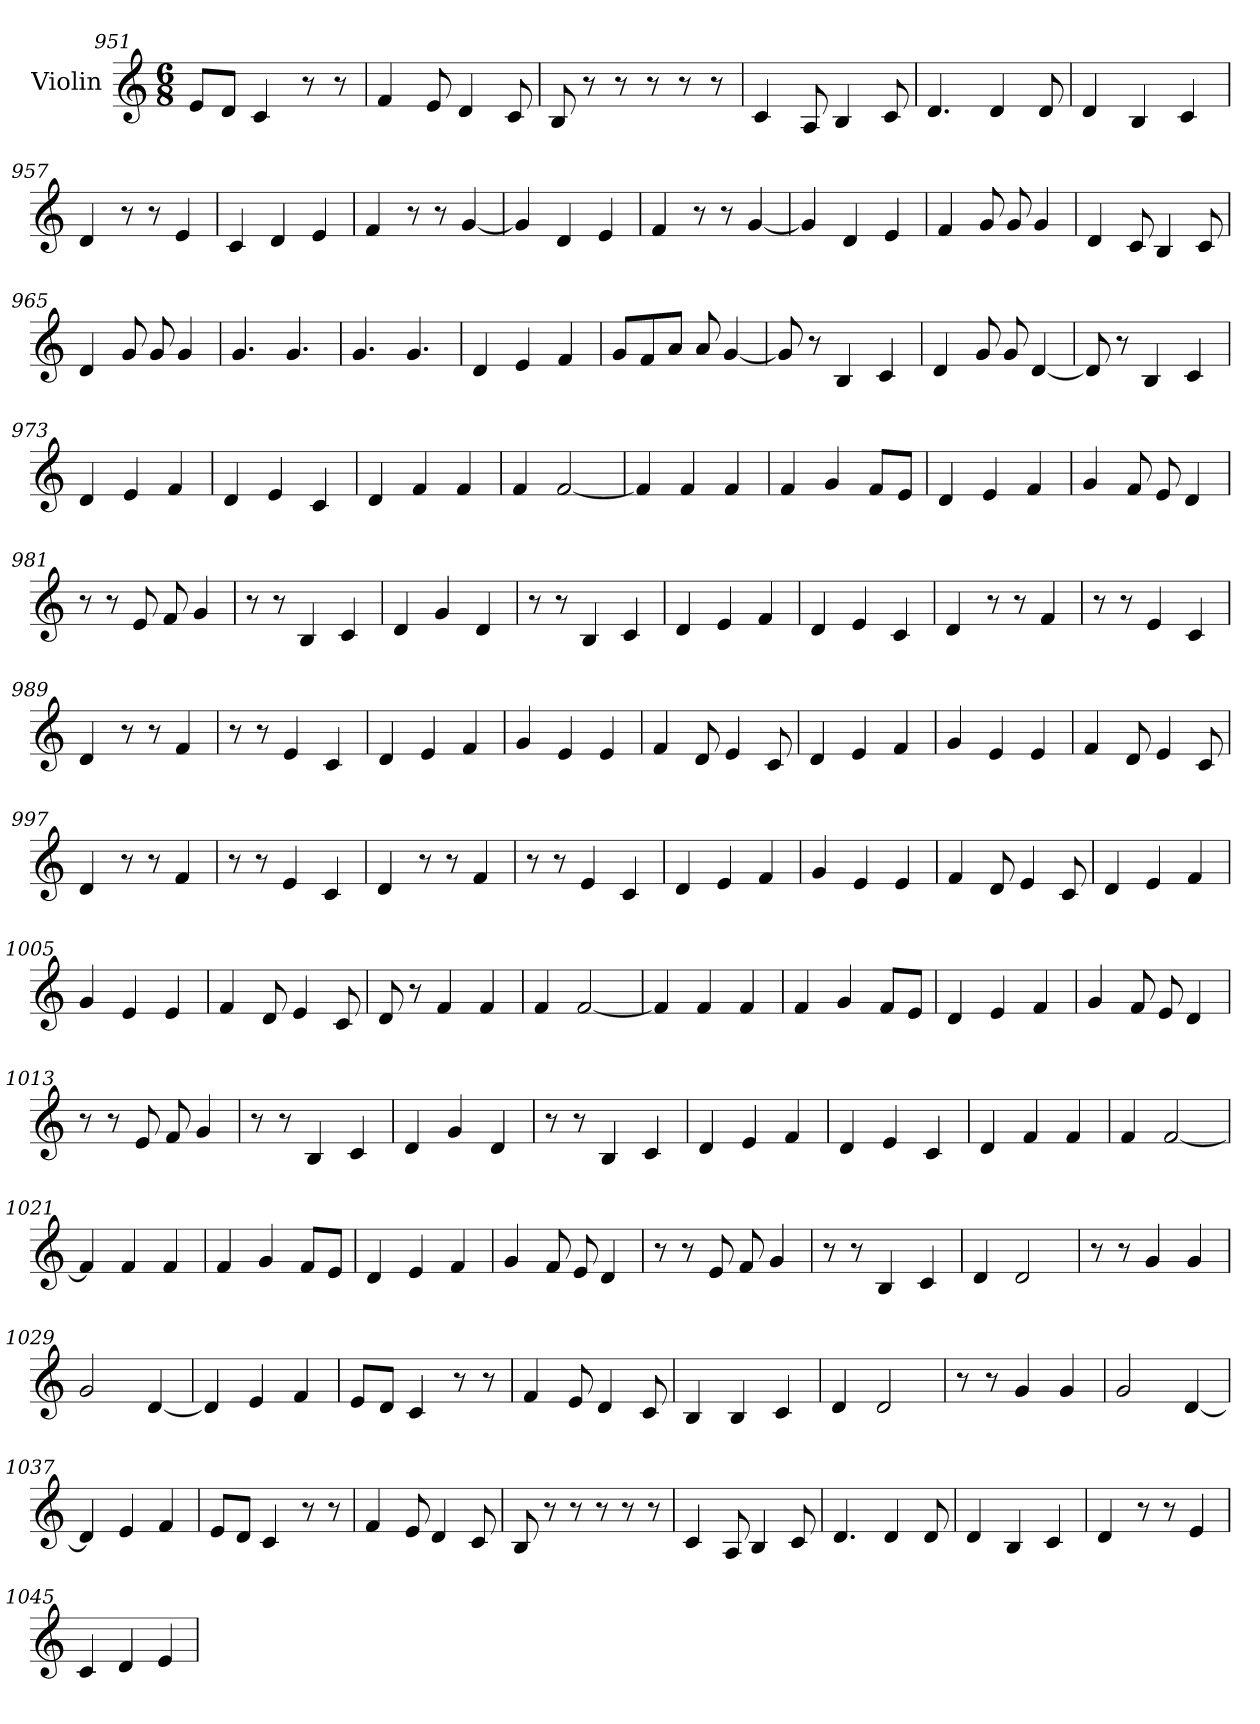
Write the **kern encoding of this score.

**kern
*part1
*staff1
*I"Violin
*clefG2
*k[]
*M6/8
=951
8e/L
8d/J
4c/
8r
8r
=952
4f/
8e/
4d/
8c/
=953
8B/
8r
8r
8r
8r
8r
=954
4c/
8A/
4B/
8c/
=955
4.d/
4d/
8d/
!!LO:LB:g=z
=956
4d/
4B/
4c/
=957
4d/
8r
8r
4e/
=958
4c/
4d/
4e/
=959
4f/
8r
8r
[4g/
=960
4g/]
4d/
4e/
=961
4f/
8r
8r
[4g/
=962
4g/]
4d/
4e/
!!LO:LB:g=z
=963
4f/
8g/
8g/
4g/
=964
4d/
8c/
4B/
8c/
=965
4d/
8g/
8g/
4g/
=966
4.g/
4.g/
=967
4.g/
4.g/
=968
4d/
4e/
4f/
=969
8g/L
8f/
8a/J
8a/
[4g/
!!LO:LB:g=z
=970
8g/]
8r
4B/
4c/
=971
4d/
8g/
8g/
[4d/
=972
8d/]
8r
4B/
4c/
=973
4d/
4e/
4f/
=974
4d/
4e/
4c/
=975
4d/
4f/
4f/
=976
4f/
[2f/
!!LO:LB:g=z
=977
4f/]
4f/
4f/
=978
4f/
4g/
8f/L
8e/J
=979
4d/
4e/
4f/
=980
4g/
8f/
8e/
4d/
=981
8r
8r
8e/
8f/
4g/
=982
8r
8r
4B/
4c/
=983
4d/
4g/
4d/
!!LO:LB:g=z
=984
8r
8r
4B/
4c/
=985
4d/
4e/
4f/
=986
4d/
4e/
4c/
=987
4d/
8r
8r
4f/
=988
8r
8r
4e/
4c/
=989
4d/
8r
8r
4f/
=990
8r
8r
4e/
4c/
!!LO:PB:g=z
=991
4d/
4e/
4f/
=992
4g/
4e/
4e/
=993
4f/
8d/
4e/
8c/
=994
4d/
4e/
4f/
=995
4g/
4e/
4e/
=996
4f/
8d/
4e/
8c/
=997
4d/
8r
8r
4f/
!!LO:LB:g=z
=998
8r
8r
4e/
4c/
=999
4d/
8r
8r
4f/
=1000
8r
8r
4e/
4c/
=1001
4d/
4e/
4f/
=1002
4g/
4e/
4e/
=1003
4f/
8d/
4e/
8c/
=1004
4d/
4e/
4f/
!!LO:LB:g=z
=1005
4g/
4e/
4e/
=1006
4f/
8d/
4e/
8c/
=1007
8d/
8r
4f/
4f/
=1008
4f/
[2f/
=1009
4f/]
4f/
4f/
=1010
4f/
4g/
8f/L
8e/J
=1011
4d/
4e/
4f/
!!LO:LB:g=z
=1012
4g/
8f/
8e/
4d/
=1013
8r
8r
8e/
8f/
4g/
=1014
8r
8r
4B/
4c/
=1015
4d/
4g/
4d/
=1016
8r
8r
4B/
4c/
=1017
4d/
4e/
4f/
=1018
4d/
4e/
4c/
!!LO:LB:g=z
=1019
4d/
4f/
4f/
=1020
4f/
[2f/
=1021
4f/]
4f/
4f/
=1022
4f/
4g/
8f/L
8e/J
=1023
4d/
4e/
4f/
=1024
4g/
8f/
8e/
4d/
=1025
8r
8r
8e/
8f/
4g/
!!LO:LB:g=z
=1026
8r
8r
4B/
4c/
=1027
4d/
2d/
=1028
8r
8r
4g/
4g/
=1029
2g/
[4d/
=1030
4d/]
4e/
4f/
=1031
8e/L
8d/J
4c/
8r
8r
=1032
4f/
8e/
4d/
8c/
!!LO:LB:g=z
=1033
4B/
4B/
4c/
=1034
4d/
2d/
=1035
8r
8r
4g/
4g/
=1036
2g/
[4d/
=1037
4d/]
4e/
4f/
=1038
8e/L
8d/J
4c/
8r
8r
=1039
4f/
8e/
4d/
8c/
!!LO:LB:g=z
=1040
8B/
8r
8r
8r
8r
8r
=1041
4c/
8A/
4B/
8c/
=1042
4.d/
4d/
8d/
=1043
4d/
4B/
4c/
=1044
4d/
8r
8r
4e/
=1045
4c/
4d/
4e/
=
*-
